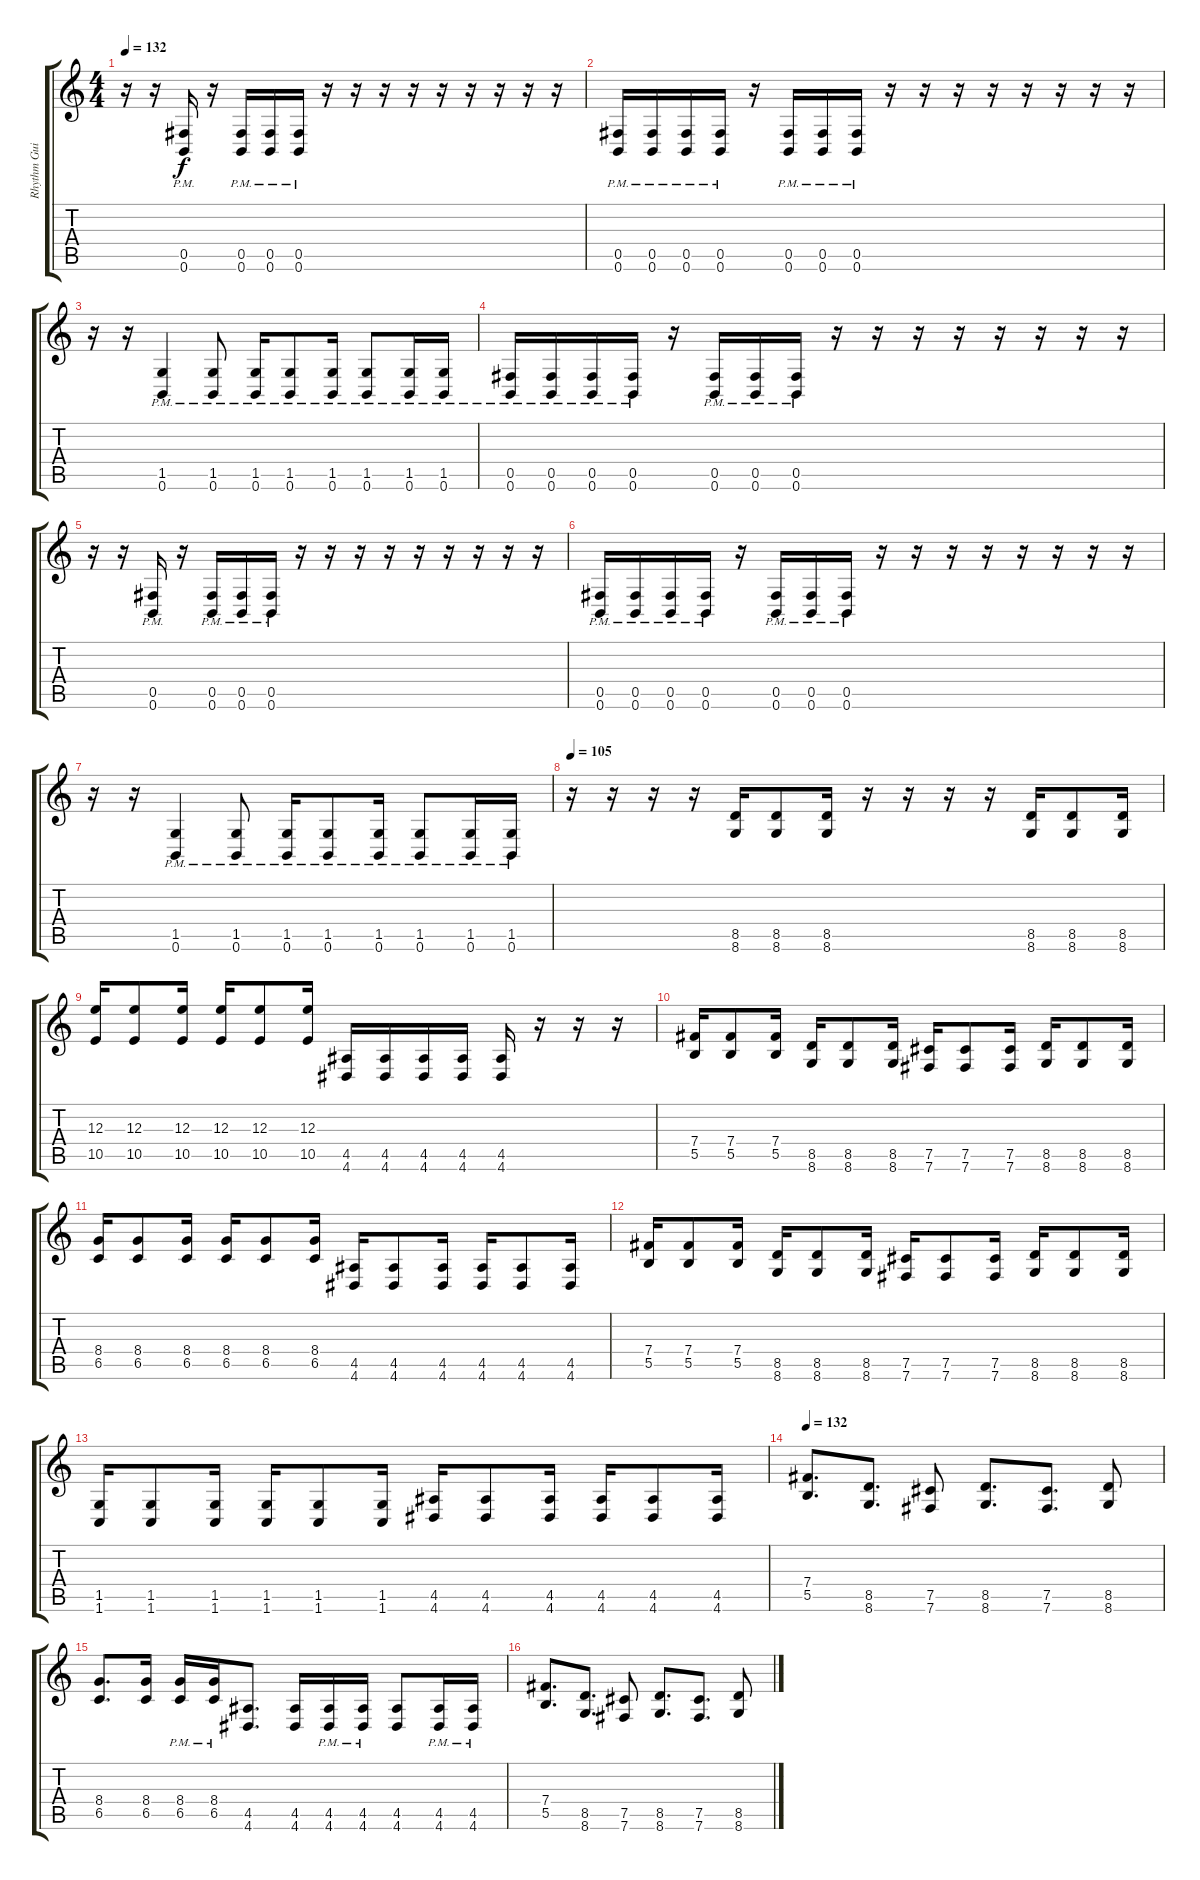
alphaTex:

\track ("Rhythm Guitar 2" "Rhythm Gui") {instrument distortionguitar}
\staff {score tabs}
\tuning (Db4 Ab3 E3 B2 Gb2 B1) {hide}
\ts (4 4)
\tempo 132
\clef g2
\ks c
r.16{dy f} r.16 (0.5{pm} 0.6{pm}).16 r.16 (0.5{pm} 0.6{pm}).16 (0.5{pm} 0.6{pm}).16 (0.5{pm} 0.6{pm}).16 r.16 r.16 r.16 r.16 r.16 r.16 r.16 r.16 r.16 |
(0.5{pm} 0.6{pm}).16 (0.5{pm} 0.6{pm}).16 (0.5{pm} 0.6{pm}).16 (0.5{pm} 0.6{pm}).16 r.16 (0.5{pm} 0.6{pm}).16 (0.5{pm} 0.6{pm}).16 (0.5{pm} 0.6{pm}).16 r.16 r.16 r.16 r.16 r.16 r.16 r.16 r.16 |
r.16 r.16 (1.5{pm} 0.6{pm}).4 (1.5{pm} 0.6{pm}).8 (1.5{pm} 0.6{pm}).16 (1.5{pm} 0.6{pm}).8 (1.5{pm} 0.6{pm}).16 (1.5{pm} 0.6{pm}).8 (1.5{pm} 0.6{pm}).16 (1.5{pm} 0.6{pm}).16 |
(0.5{pm} 0.6{pm}).16 (0.5{pm} 0.6{pm}).16 (0.5{pm} 0.6{pm}).16 (0.5{pm} 0.6{pm}).16 r.16 (0.5{pm} 0.6{pm}).16 (0.5{pm} 0.6{pm}).16 (0.5{pm} 0.6{pm}).16 r.16 r.16 r.16 r.16 r.16 r.16 r.16 r.16 |
r.16 r.16 (0.5{pm} 0.6{pm}).16 r.16 (0.5{pm} 0.6{pm}).16 (0.5{pm} 0.6{pm}).16 (0.5{pm} 0.6{pm}).16 r.16 r.16 r.16 r.16 r.16 r.16 r.16 r.16 r.16 |
(0.5{pm} 0.6{pm}).16 (0.5{pm} 0.6{pm}).16 (0.5{pm} 0.6{pm}).16 (0.5{pm} 0.6{pm}).16 r.16 (0.5{pm} 0.6{pm}).16 (0.5{pm} 0.6{pm}).16 (0.5{pm} 0.6{pm}).16 r.16 r.16 r.16 r.16 r.16 r.16 r.16 r.16 |
r.16 r.16 (1.5{pm} 0.6{pm}).4 (1.5{pm} 0.6{pm}).8 (1.5{pm} 0.6{pm}).16 (1.5{pm} 0.6{pm}).8 (1.5{pm} 0.6{pm}).16 (1.5{pm} 0.6{pm}).8 (1.5{pm} 0.6{pm}).16 (1.5{pm} 0.6{pm}).16 |
\tempo 105
r.16 r.16 r.16 r.16 (8.5 8.6).16 (8.5 8.6).8 (8.5 8.6).16 r.16 r.16 r.16 r.16 (8.5 8.6).16 (8.5 8.6).8 (8.5 8.6).16 |
(12.3 10.5).16 (12.3 10.5).8 (12.3 10.5).16 (12.3 10.5).16 (12.3 10.5).8 (12.3 10.5).16 (4.5 4.6).16 (4.5 4.6).16 (4.5 4.6).16 (4.5 4.6).16 (4.5 4.6).16 r.16 r.16 r.16 |
(7.4 5.5).16 (7.4 5.5).8 (7.4 5.5).16 (8.5 8.6).16 (8.5 8.6).8 (8.5 8.6).16 (7.5 7.6).16 (7.5 7.6).8 (7.5 7.6).16 (8.5 8.6).16 (8.5 8.6).8 (8.5 8.6).16 |
(8.4 6.5).16 (8.4 6.5).8 (8.4 6.5).16 (8.4 6.5).16 (8.4 6.5).8 (8.4 6.5).16 (4.5 4.6).16 (4.5 4.6).8 (4.5 4.6).16 (4.5 4.6).16 (4.5 4.6).8 (4.5 4.6).16 |
(7.4 5.5).16 (7.4 5.5).8 (7.4 5.5).16 (8.5 8.6).16 (8.5 8.6).8 (8.5 8.6).16 (7.5 7.6).16 (7.5 7.6).8 (7.5 7.6).16 (8.5 8.6).16 (8.5 8.6).8 (8.5 8.6).16 |
(1.5 1.6).16 (1.5 1.6).8 (1.5 1.6).16 (1.5 1.6).16 (1.5 1.6).8 (1.5 1.6).16 (4.5 4.6).16 (4.5 4.6).8 (4.5 4.6).16 (4.5 4.6).16 (4.5 4.6).8 (4.5 4.6).16 |
\tempo 132
(7.4 5.5).8{d} (8.5 8.6).8{d} (7.5 7.6).8 (8.5 8.6).8{d} (7.5 7.6).8{d} (8.5 8.6).8 |
(8.4 6.5).8{d} (8.4 6.5).16 (8.4{pm} 6.5{pm}).16 (8.4{pm} 6.5{pm}).16 (4.5 4.6).8{d} (4.5 4.6).16 (4.5{pm} 4.6{pm}).16 (4.5{pm} 4.6{pm}).16 (4.5 4.6).8 (4.5{pm} 4.6{pm}).16 (4.5{pm} 4.6{pm}).16 |
(7.4 5.5).8{d} (8.5 8.6).8{d} (7.5 7.6).8 (8.5 8.6).8{d} (7.5 7.6).8{d} (8.5 8.6).8
